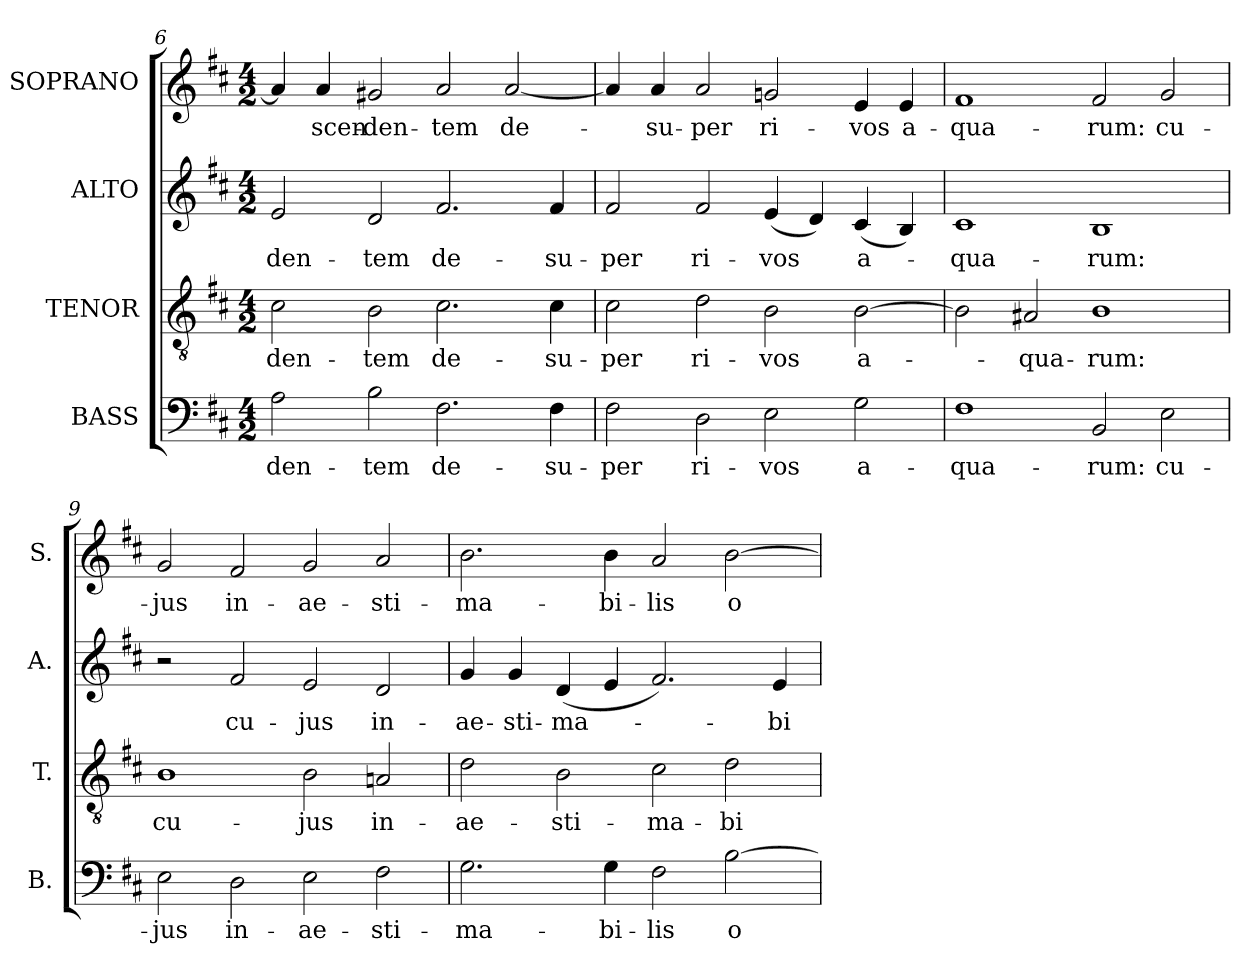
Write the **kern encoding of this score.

**kern	**text	**kern	**text	**kern	**text	**kern	**text
*part4	*part4	*part3	*part3	*part2	*part2	*part1	*part1
*staff4	*staff4	*staff3	*staff3	*staff2	*staff2	*staff1	*staff1
*I"BASS	*	*I"TENOR	*	*I"ALTO	*	*I"SOPRANO	*
*I'B.	*	*I'T.	*	*I'A.	*	*I'S.	*
*clefF4	*	*clefGv2	*	*clefG2	*	*clefG2	*
*	*	*ITrd7c12	*	*	*	*	*
*k[f#c#]	*	*k[f#c#]	*	*k[f#c#]	*	*k[f#c#]	*
*D:	*	*D:	*	*D:	*	*D:	*
*M4/2	*	*M4/2	*	*M4/2	*	*M4/2	*
=6	=6	=6	=6	=6	=6	=6	=6
!	!LO:LY:b:color=#000000	!	!	!	!	!	!
!	!	!	!LO:LY:b:color=#000000	!	!	!	!
!	!	!	!	!	!LO:LY:b:color=#000000	!	!
2Ai\	-den-	2C#i\	-den-	2ei/	-den-	4ai/]	.
!	!	!	!	!	!	!	!LO:LY:b:color=#000000
.	.	.	.	.	.	4ai/	-scen-
!	!LO:LY:b:color=#000000	!	!	!	!	!	!
!	!	!	!LO:LY:b:color=#000000	!	!	!	!
!	!	!	!	!	!LO:LY:b:color=#000000	!	!
!	!	!	!	!	!	!	!LO:LY:b:color=#000000
2Bi\	-tem	2BBi\	-tem	2di/	-tem	2g#Xi/	-den-
!	!LO:LY:b:color=#000000	!	!	!	!	!	!
!	!	!	!LO:LY:b:color=#000000	!	!	!	!
!	!	!	!	!	!LO:LY:b:color=#000000	!	!
!	!	!	!	!	!	!	!LO:LY:b:color=#000000
2.F#i\	de-	2.C#i\	de-	2.f#i/	de-	2ai/	-tem
!	!	!	!	!	!	!	!LO:LY:b:color=#000000
.	.	.	.	.	.	[2ai/	de-
!	!LO:LY:b:color=#000000	!	!	!	!	!	!
!	!	!	!LO:LY:b:color=#000000	!	!	!	!
!	!	!	!	!	!LO:LY:b:color=#000000	!	!
4F#i\	-su-	4C#i\	-su-	4f#i/	-su-	.	.
!!LO:LB:g=z
=7	=7	=7	=7	=7	=7	=7	=7
!	!LO:LY:b:color=#000000	!	!	!	!	!	!
!	!	!	!LO:LY:b:color=#000000	!	!	!	!
!	!	!	!	!	!LO:LY:b:color=#000000	!	!
2F#i\	-per	2C#i\	-per	2f#i/	-per	4ai/]	.
!	!	!	!	!	!	!	!LO:LY:b:color=#000000
.	.	.	.	.	.	4ai/	-su-
!	!LO:LY:b:color=#000000	!	!	!	!	!	!
!	!	!	!LO:LY:b:color=#000000	!	!	!	!
!	!	!	!	!	!LO:LY:b:color=#000000	!	!
!	!	!	!	!	!	!	!LO:LY:b:color=#000000
2Di\	ri-	2Di\	ri-	2f#i/	ri-	2ai/	-per
!	!LO:LY:b:color=#000000	!	!	!	!	!	!
!	!	!	!LO:LY:b:color=#000000	!	!	!	!
!	!	!	!	!	!LO:LY:b:color=#000000	!	!
!	!	!	!	!	!	!	!LO:LY:b:color=#000000
2Ei\	-vos	2BBi\	-vos	(4ei/	-vos	2gni/	ri-
.	.	.	.	4di/)	.	.	.
!	!LO:LY:b:color=#000000	!	!	!	!	!	!
!	!	!	!LO:LY:b:color=#000000	!	!	!	!
!	!	!	!	!	!LO:LY:b:color=#000000	!	!
!	!	!	!	!	!	!	!LO:LY:b:color=#000000
2Gi\	a-	[2BBi\	a-	(4c#i/	a-	4ei/	-vos
!	!	!	!	!	!	!	!LO:LY:b:color=#000000
.	.	.	.	4Bi/)	.	4ei/	a-
=8	=8	=8	=8	=8	=8	=8	=8
!	!LO:LY:b:color=#000000	!	!	!	!	!	!
!	!	!	!	!	!LO:LY:b:color=#000000	!	!
!	!	!	!	!	!	!	!LO:LY:b:color=#000000
1F#i	-qua-	2BBi\]	.	1c#i	-qua-	1f#i	-qua-
!	!	!	!LO:LY:b:color=#000000	!	!	!	!
.	.	2AA#Xi/	-qua-	.	.	.	.
!	!LO:LY:b:color=#000000	!	!	!	!	!	!
!	!	!	!LO:LY:b:color=#000000	!	!	!	!
!	!	!	!	!	!LO:LY:b:color=#000000	!	!
!	!	!	!	!	!	!	!LO:LY:b:color=#000000
2BBi/	-rum:	1BBi	-rum:	1Bi	-rum:	2f#i/	-rum:
!	!LO:LY:b:color=#000000	!	!	!	!	!	!
!	!	!	!	!	!	!	!LO:LY:b:color=#000000
2Ei\	cu-	.	.	.	.	2gi/	cu-
=9	=9	=9	=9	=9	=9	=9	=9
!	!LO:LY:b:color=#000000	!	!	!	!	!	!
!	!	!	!LO:LY:b:color=#000000	!	!	!	!
!	!	!	!	!	!	!	!LO:LY:b:color=#000000
2Ei\	-jus	1BBi	cu-	2r	.	2gi/	-jus
!	!LO:LY:b:color=#000000	!	!	!	!	!	!
!	!	!	!	!	!LO:LY:b:color=#000000	!	!
!	!	!	!	!	!	!	!LO:LY:b:color=#000000
2Di\	in-	.	.	2f#i/	cu-	2f#i/	in-
!	!LO:LY:b:color=#000000	!	!	!	!	!	!
!	!	!	!LO:LY:b:color=#000000	!	!	!	!
!	!	!	!	!	!LO:LY:b:color=#000000	!	!
!	!	!	!	!	!	!	!LO:LY:b:color=#000000
2Ei\	-ae-	2BBi\	-jus	2ei/	-jus	2gi/	-ae-
!	!LO:LY:b:color=#000000	!	!	!	!	!	!
!	!	!	!LO:LY:b:color=#000000	!	!	!	!
!	!	!	!	!	!LO:LY:b:color=#000000	!	!
!	!	!	!	!	!	!	!LO:LY:b:color=#000000
2F#i\	-sti-	2AAni/	in-	2di/	in-	2ai/	-sti-
=10	=10	=10	=10	=10	=10	=10	=10
!	!LO:LY:b:color=#000000	!	!	!	!	!	!
!	!	!	!LO:LY:b:color=#000000	!	!	!	!
!	!	!	!	!	!LO:LY:b:color=#000000	!	!
!	!	!	!	!	!	!	!LO:LY:b:color=#000000
2.Gi\	-ma-	2Di\	-ae-	4gi/	-ae-	2.bi\	-ma-
!	!	!	!	!	!LO:LY:b:color=#000000	!	!
.	.	.	.	4gi/	-sti-	.	.
!	!	!	!LO:LY:b:color=#000000	!	!	!	!
!	!	!	!	!	!LO:LY:b:color=#000000	!	!
.	.	2BBi\	-sti-	(4di/	-ma-	.	.
!	!LO:LY:b:color=#000000	!	!	!	!	!	!
!	!	!	!	!	!	!	!LO:LY:b:color=#000000
4Gi\	-bi-	.	.	4ei/	.	4bi\	-bi-
!	!LO:LY:b:color=#000000	!	!	!	!	!	!
!	!	!	!LO:LY:b:color=#000000	!	!	!	!
!	!	!	!	!	!	!	!LO:LY:b:color=#000000
2F#i\	-lis	2C#i\	-ma-	2.f#i/)	.	2ai/	-lis
!	!LO:LY:b:color=#000000	!	!	!	!	!	!
!	!	!	!LO:LY:b:color=#000000	!	!	!	!
!	!	!	!	!	!	!	!LO:LY:b:color=#000000
[2Bi\	o-	2Di\	-bi-	.	.	[2bi\	o-
!	!	!	!	!	!LO:LY:b:color=#000000	!	!
.	.	.	.	4ei/	-bi-	.	.
=	=	=	=	=	=	=	=
*-	*-	*-	*-	*-	*-	*-	*-
